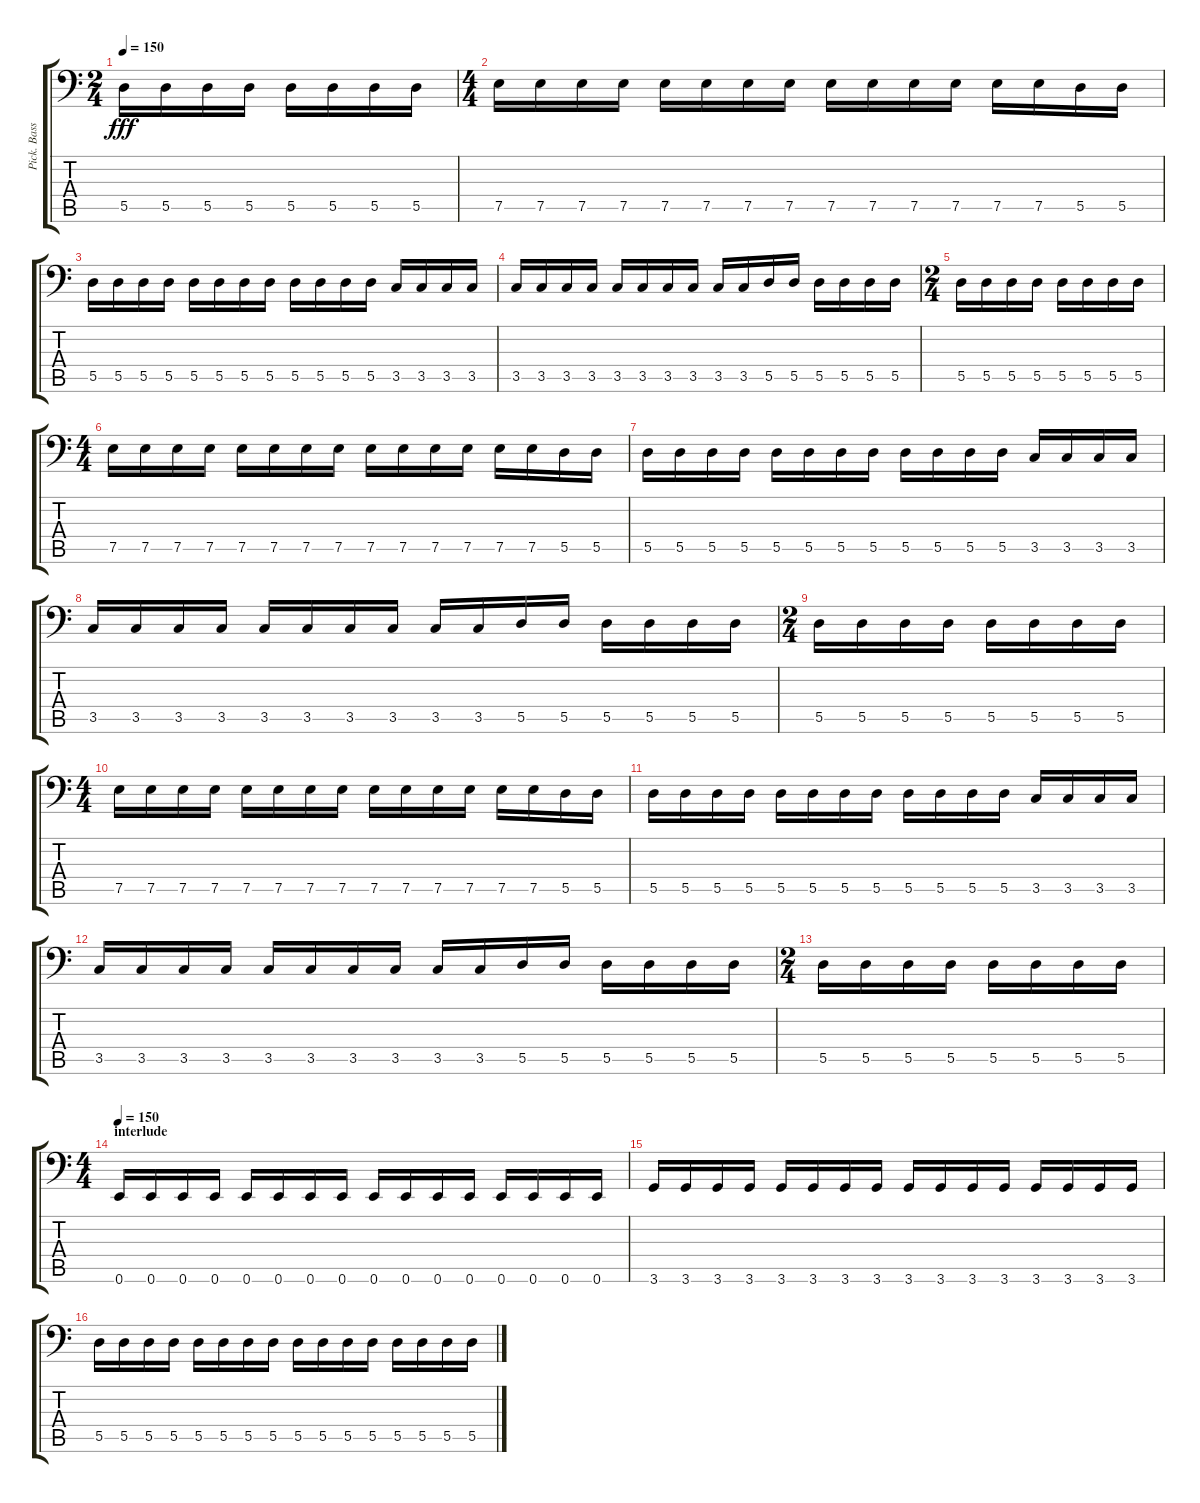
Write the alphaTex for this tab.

\track ("Pick. Bass" "Pick. Bass") {instrument electricbasspick}
\staff {score tabs}
\tuning (E3 B2 G2 D2 A1 E1) {hide}
\ts (2 4)
\tempo 150
\clef f4
\ks c
5.5.16{dy fff} 5.5.16 5.5.16 5.5.16 5.5.16 5.5.16 5.5.16 5.5.16 |
\ts (4 4)
7.5.16{volume 16 instrument electricbasspick} 7.5.16 7.5.16 7.5.16 7.5.16 7.5.16 7.5.16 7.5.16 7.5.16 7.5.16 7.5.16 7.5.16 7.5.16 7.5.16 5.5.16 5.5.16 |
5.5.16 5.5.16 5.5.16 5.5.16 5.5.16 5.5.16 5.5.16 5.5.16 5.5.16 5.5.16 5.5.16 5.5.16 3.5.16 3.5.16 3.5.16 3.5.16 |
3.5.16 3.5.16 3.5.16 3.5.16 3.5.16 3.5.16 3.5.16 3.5.16 3.5.16 3.5.16 5.5.16 5.5.16 5.5.16 5.5.16 5.5.16 5.5.16 |
\ts (2 4)
5.5.16 5.5.16 5.5.16 5.5.16 5.5.16 5.5.16 5.5.16 5.5.16 |
\ts (4 4)
7.5.16{volume 16 instrument electricbasspick} 7.5.16 7.5.16 7.5.16 7.5.16 7.5.16 7.5.16 7.5.16 7.5.16 7.5.16 7.5.16 7.5.16 7.5.16 7.5.16 5.5.16 5.5.16 |
5.5.16 5.5.16 5.5.16 5.5.16 5.5.16 5.5.16 5.5.16 5.5.16 5.5.16 5.5.16 5.5.16 5.5.16 3.5.16 3.5.16 3.5.16 3.5.16 |
3.5.16 3.5.16 3.5.16 3.5.16 3.5.16 3.5.16 3.5.16 3.5.16 3.5.16 3.5.16 5.5.16 5.5.16 5.5.16 5.5.16 5.5.16 5.5.16 |
\ts (2 4)
5.5.16 5.5.16 5.5.16 5.5.16 5.5.16 5.5.16 5.5.16 5.5.16 |
\ts (4 4)
7.5.16{volume 16 instrument electricbasspick} 7.5.16 7.5.16 7.5.16 7.5.16 7.5.16 7.5.16 7.5.16 7.5.16 7.5.16 7.5.16 7.5.16 7.5.16 7.5.16 5.5.16 5.5.16 |
5.5.16 5.5.16 5.5.16 5.5.16 5.5.16 5.5.16 5.5.16 5.5.16 5.5.16 5.5.16 5.5.16 5.5.16 3.5.16 3.5.16 3.5.16 3.5.16 |
3.5.16 3.5.16 3.5.16 3.5.16 3.5.16 3.5.16 3.5.16 3.5.16 3.5.16 3.5.16 5.5.16 5.5.16 5.5.16 5.5.16 5.5.16 5.5.16 |
\ts (2 4)
5.5.16 5.5.16 5.5.16 5.5.16 5.5.16 5.5.16 5.5.16 5.5.16 |
\ts (4 4)
\section ("" "interlude")
\tempo 150
0.6.16 0.6.16 0.6.16 0.6.16 0.6.16 0.6.16 0.6.16 0.6.16 0.6.16 0.6.16 0.6.16 0.6.16 0.6.16 0.6.16 0.6.16 0.6.16 |
3.6.16 3.6.16 3.6.16 3.6.16 3.6.16 3.6.16 3.6.16 3.6.16 3.6.16 3.6.16 3.6.16 3.6.16 3.6.16 3.6.16 3.6.16 3.6.16 |
5.5.16 5.5.16 5.5.16 5.5.16 5.5.16 5.5.16 5.5.16 5.5.16 5.5.16 5.5.16 5.5.16 5.5.16 5.5.16 5.5.16 5.5.16 5.5.16
